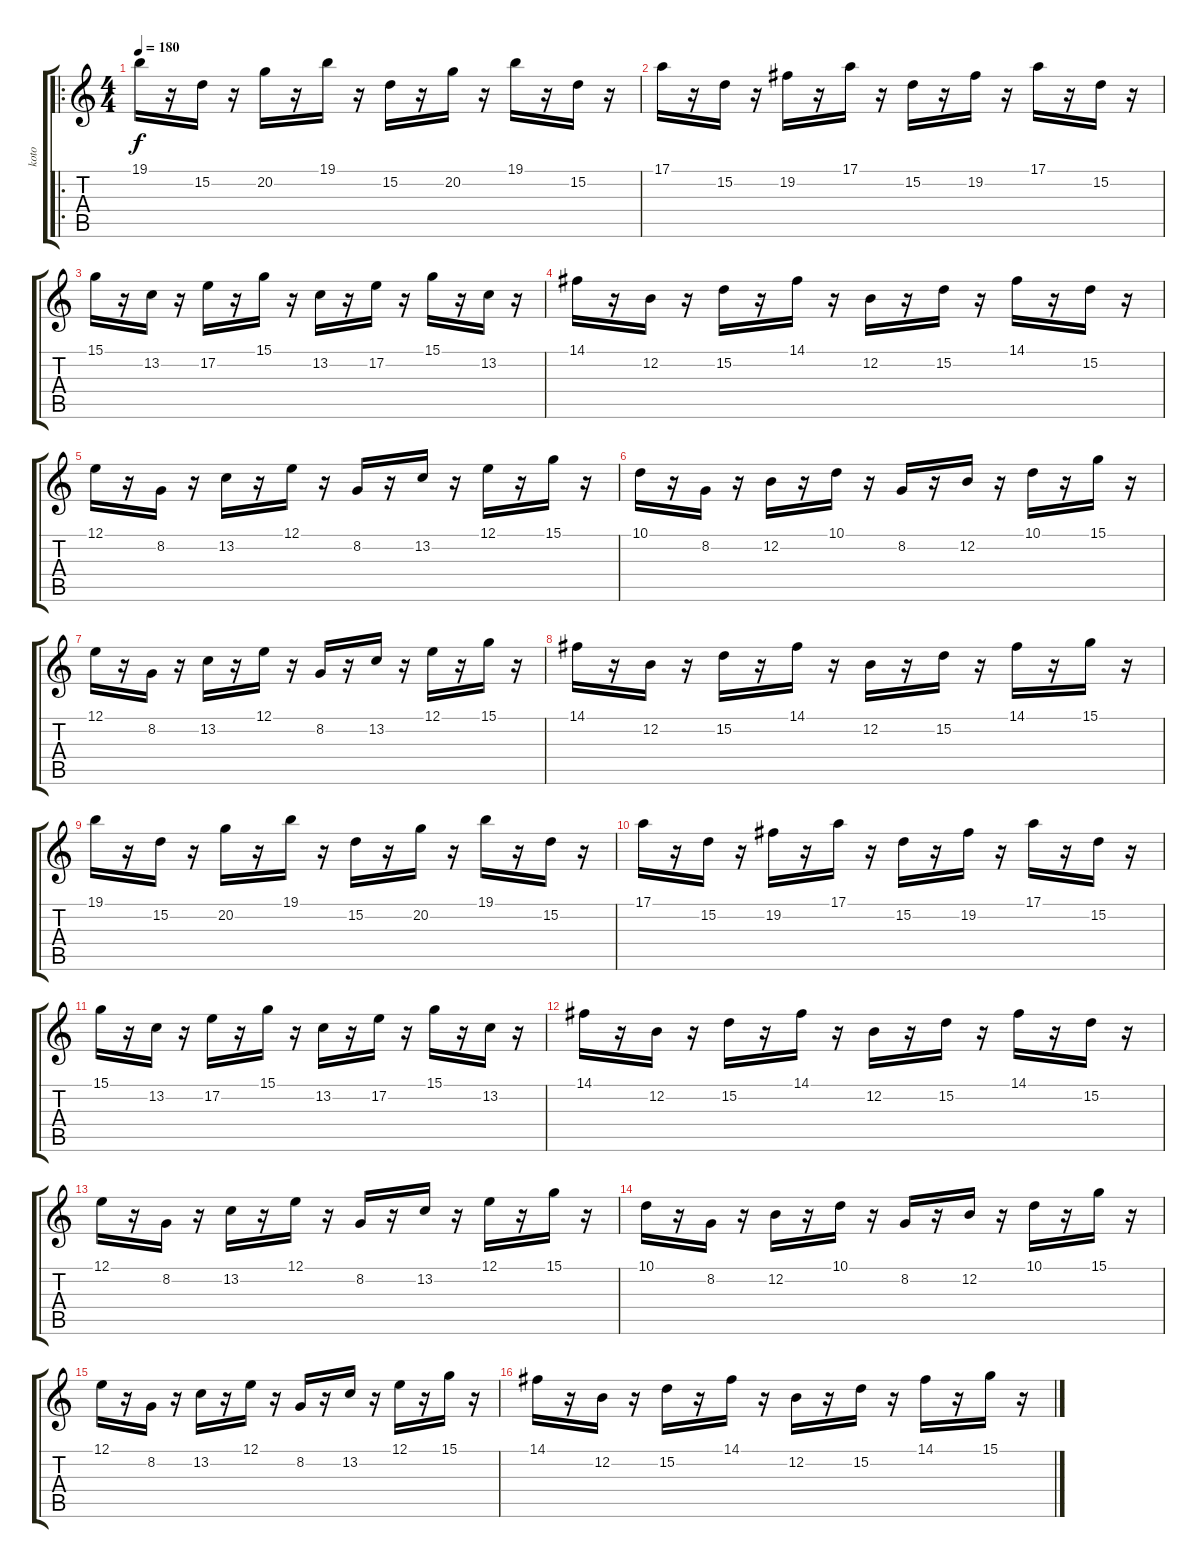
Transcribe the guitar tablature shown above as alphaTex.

\track ("koto" "koto") {instrument koto}
\staff {score tabs}
\tuning (E4 B3 G3 D3 A2 E2) {hide}
\ro
\ts (4 4)
\tempo 180
\clef g2
\ks c
19.1.16{dy f} r.16 15.2.16 r.16 20.2.16 r.16 19.1.16 r.16 15.2.16 r.16 20.2.16 r.16 19.1.16 r.16 15.2.16 r.16 |
17.1.16 r.16 15.2.16 r.16 19.2.16 r.16 17.1.16 r.16 15.2.16 r.16 19.2.16 r.16 17.1.16 r.16 15.2.16 r.16 |
15.1.16 r.16 13.2.16 r.16 17.2.16 r.16 15.1.16 r.16 13.2.16 r.16 17.2.16 r.16 15.1.16 r.16 13.2.16 r.16 |
14.1.16 r.16 12.2.16 r.16 15.2.16 r.16 14.1.16 r.16 12.2.16 r.16 15.2.16 r.16 14.1.16 r.16 15.2.16 r.16 |
12.1.16 r.16 8.2.16 r.16 13.2.16 r.16 12.1.16 r.16 8.2.16 r.16 13.2.16 r.16 12.1.16 r.16 15.1.16 r.16 |
10.1.16 r.16 8.2.16 r.16 12.2.16 r.16 10.1.16 r.16 8.2.16 r.16 12.2.16 r.16 10.1.16 r.16 15.1.16 r.16 |
12.1.16 r.16 8.2.16 r.16 13.2.16 r.16 12.1.16 r.16 8.2.16 r.16 13.2.16 r.16 12.1.16 r.16 15.1.16 r.16 |
14.1.16 r.16 12.2.16 r.16 15.2.16 r.16 14.1.16 r.16 12.2.16 r.16 15.2.16 r.16 14.1.16 r.16 15.1.16 r.16 |
19.1.16 r.16 15.2.16 r.16 20.2.16 r.16 19.1.16 r.16 15.2.16 r.16 20.2.16 r.16 19.1.16 r.16 15.2.16 r.16 |
17.1.16 r.16 15.2.16 r.16 19.2.16 r.16 17.1.16 r.16 15.2.16 r.16 19.2.16 r.16 17.1.16 r.16 15.2.16 r.16 |
15.1.16 r.16 13.2.16 r.16 17.2.16 r.16 15.1.16 r.16 13.2.16 r.16 17.2.16 r.16 15.1.16 r.16 13.2.16 r.16 |
14.1.16 r.16 12.2.16 r.16 15.2.16 r.16 14.1.16 r.16 12.2.16 r.16 15.2.16 r.16 14.1.16 r.16 15.2.16 r.16 |
12.1.16 r.16 8.2.16 r.16 13.2.16 r.16 12.1.16 r.16 8.2.16 r.16 13.2.16 r.16 12.1.16 r.16 15.1.16 r.16 |
10.1.16 r.16 8.2.16 r.16 12.2.16 r.16 10.1.16 r.16 8.2.16 r.16 12.2.16 r.16 10.1.16 r.16 15.1.16 r.16 |
12.1.16 r.16 8.2.16 r.16 13.2.16 r.16 12.1.16 r.16 8.2.16 r.16 13.2.16 r.16 12.1.16 r.16 15.1.16 r.16 |
14.1.16 r.16 12.2.16 r.16 15.2.16 r.16 14.1.16 r.16 12.2.16 r.16 15.2.16 r.16 14.1.16 r.16 15.1.16 r.16
